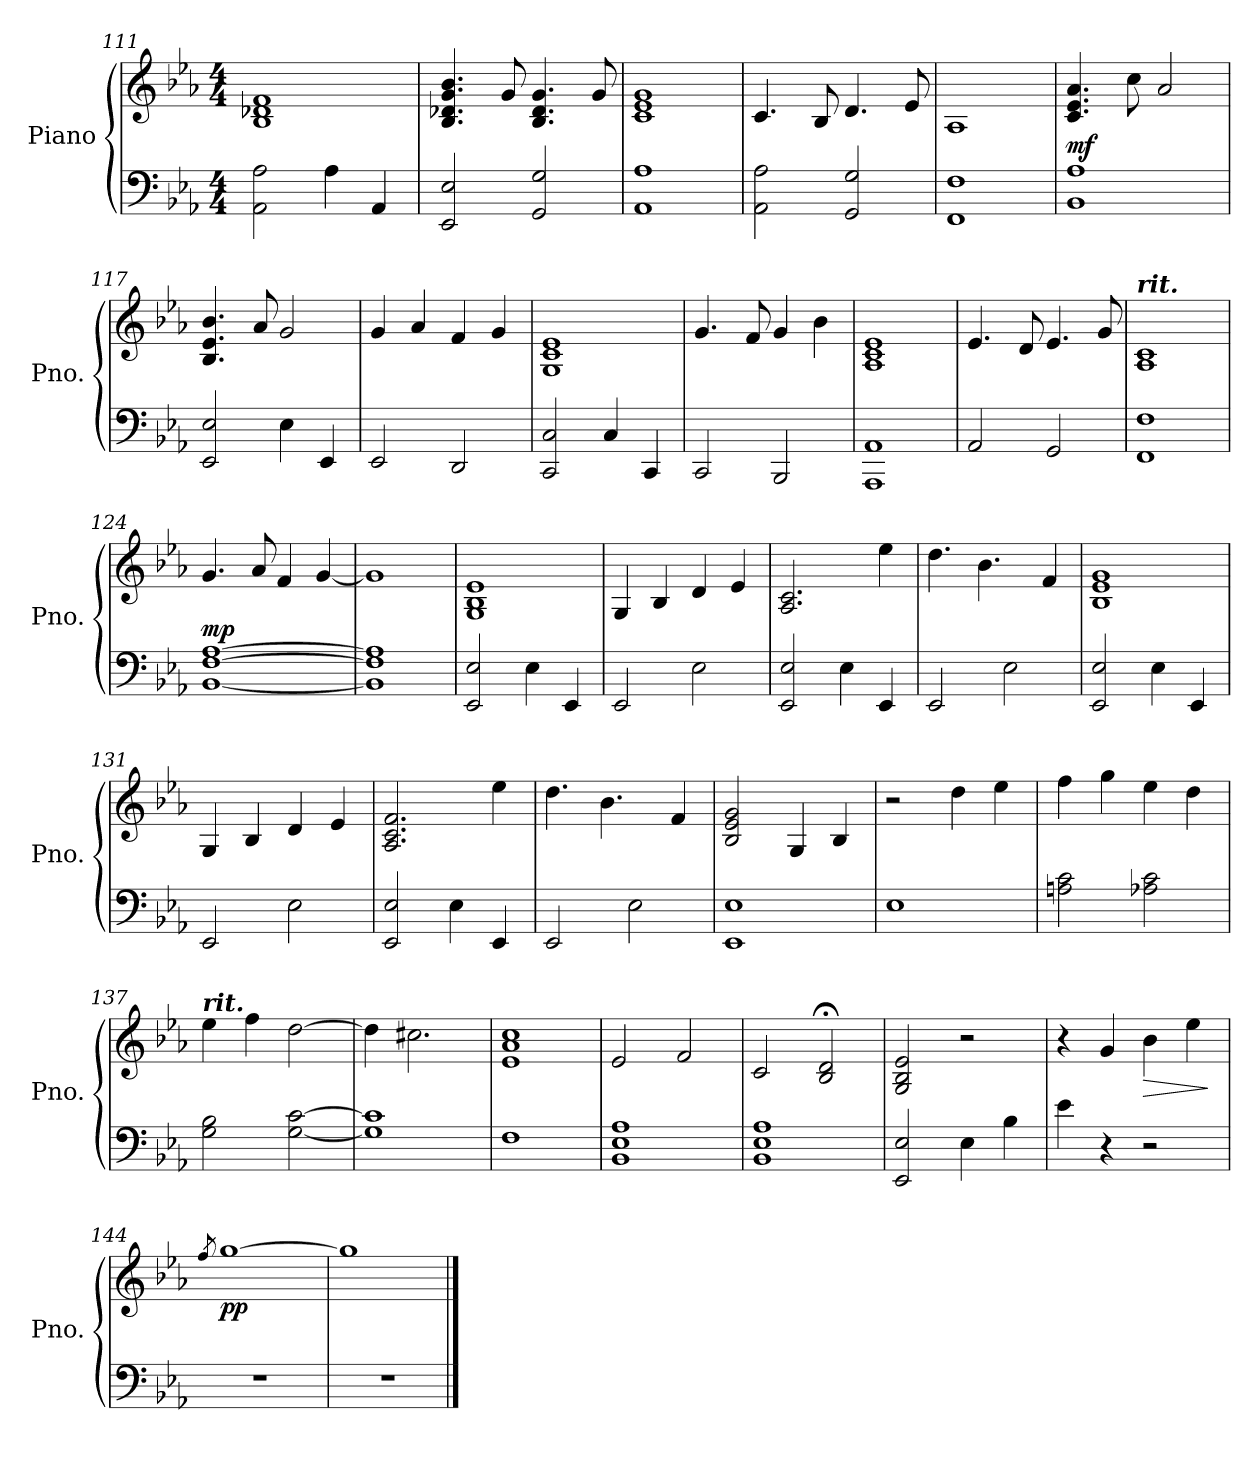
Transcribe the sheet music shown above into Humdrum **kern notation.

**kern	**kern	**dynam
*part1	*part1	*part1
*staff2	*staff1	*staff1/2
*I"Piano	*	*
*I'Pno.	*	*
*clefF4	*clefG2	*
*k[b-e-a-]	*k[b-e-a-]	*
*M4/4	*M4/4	*
=111	=111	=111
2AA-\ 2A-\	1B- 1d-X 1f	.
4A-\	.	.
4AA-/	.	.
=112	=112	=112
2EE-/ 2E-/	4.B-/ 4.d-X/ 4.g/ 4.b-/	.
.	8g/	.
2GG/ 2G/	4.B-/ 4.d-/ 4.g/	.
.	8g/	.
!!LO:LB:g=z
=113	=113	=113
1AA- 1A-	1c 1e- 1g	.
=114	=114	=114
2AA-\ 2A-\	4.c/	.
.	8B-/	.
2GG/ 2G/	4.d/	.
.	8e-/	.
=115	=115	=115
1FF 1F	1A-	.
=116	=116	=116
!	!	!LO:DY:a=2
1BB- 1A-	4.c/ 4.e-/ 4.a-/	mf
.	8cc\	.
.	2a-/	.
=117	=117	=117
2EE-/ 2E-/	4.B-/ 4.e-/ 4.b-/	.
.	8a-/	.
4E-\	2g/	.
4EE-/	.	.
=118	=118	=118
2EE-/	4g/	.
.	4a-/	.
2DD/	4f/	.
.	4g/	.
=119	=119	=119
2CC/ 2C/	1G 1c 1e-	.
4C/	.	.
4CC/	.	.
=120	=120	=120
2CC/	4.g/	.
.	8f/	.
2BBB-/	4g/	.
.	4b-\	.
!!LO:LB:g=z
=121	=121	=121
1AAA- 1AA-	1A- 1c 1e-	.
=122	=122	=122
2AA-/	4.e-/	.
.	8d/	.
2GG/	4.e-/	.
.	8g/	.
=123	=123	=123
!	!LO:TX:a:Bi:t=rit.	!
1FF 1F	1A- 1c	.
=124	=124	=124
!	!	!LO:DY:a=2
[1BB- [1F [1A-	4.g/	mp
.	8a-/	.
.	4f/	.
.	[4g/	.
=125	=125	=125
1BB-] 1F] 1A-]	1g]	.
=126	=126	=126
*	*MM165	*
2EE-/ 2E-/	1G 1B- 1e-	.
4E-\	.	.
4EE-/	.	.
=127	=127	=127
2EE-/	4G/	.
.	4B-/	.
2E-\	4d/	.
.	4e-/	.
=128	=128	=128
2EE-/ 2E-/	2.A-/ 2.c/	.
4E-\	.	.
4EE-/	4ee-\	.
=129	=129	=129
2EE-/	4.dd\	.
.	4.b-\	.
2E-\	.	.
.	4f/	.
!!LO:LB:g=z
=130	=130	=130
2EE-/ 2E-/	1B- 1e- 1g	.
4E-\	.	.
4EE-/	.	.
=131	=131	=131
2EE-/	4G/	.
.	4B-/	.
2E-\	4d/	.
.	4e-/	.
=132	=132	=132
2EE-/ 2E-/	2.A-/ 2.c/ 2.f/	.
4E-\	.	.
4EE-/	4ee-\	.
=133	=133	=133
2EE-/	4.dd\	.
.	4.b-\	.
2E-\	.	.
.	4f/	.
=134	=134	=134
1EE- 1E-	2B-/ 2e-/ 2g/	.
.	4G/	.
.	4B-/	.
=135	=135	=135
1E-	2r	.
.	4dd\	.
.	4ee-\	.
=136	=136	=136
2An\ 2c\	4ff\	.
.	4gg\	.
2A-X\ 2c\	4ee-\	.
.	4dd\	.
=137	=137	=137
!	!LO:TX:a:Bi:t=rit.	!
2G\ 2B-\	4ee-\	.
.	4ff\	.
[2G\ [2c\	[2dd\	.
=138	=138	=138
1G] 1c]	4dd\]	.
.	2.cc#X\	.
!!LO:PB:g=z
=139	=139	=139
1F	1e- 1a- 1cc	.
=140	=140	=140
1BB- 1E- 1A-	2e-/	.
.	2f/	.
=141	=141	=141
1BB- 1E- 1A-	2c/	.
.	2B-/;< 2d/;<	.
=142	=142	=142
2EE-/ 2E-/	2G/ 2B-/ 2e-/	.
4E-\	2r	.
4B-\	.	.
=143	=143	=143
4e-\	4r	.
4r	4g/	.
!	!	!LO:HP:b
2r	4b-\	>
.	4ee-\	.
.	.	]
=144	=144	=144
.	8qff/	.
!	!	!LO:DY:b
1r	[1gg	pp
=145	=145	=145
1r	1gg]	.
==	==	==
*-	*-	*-
